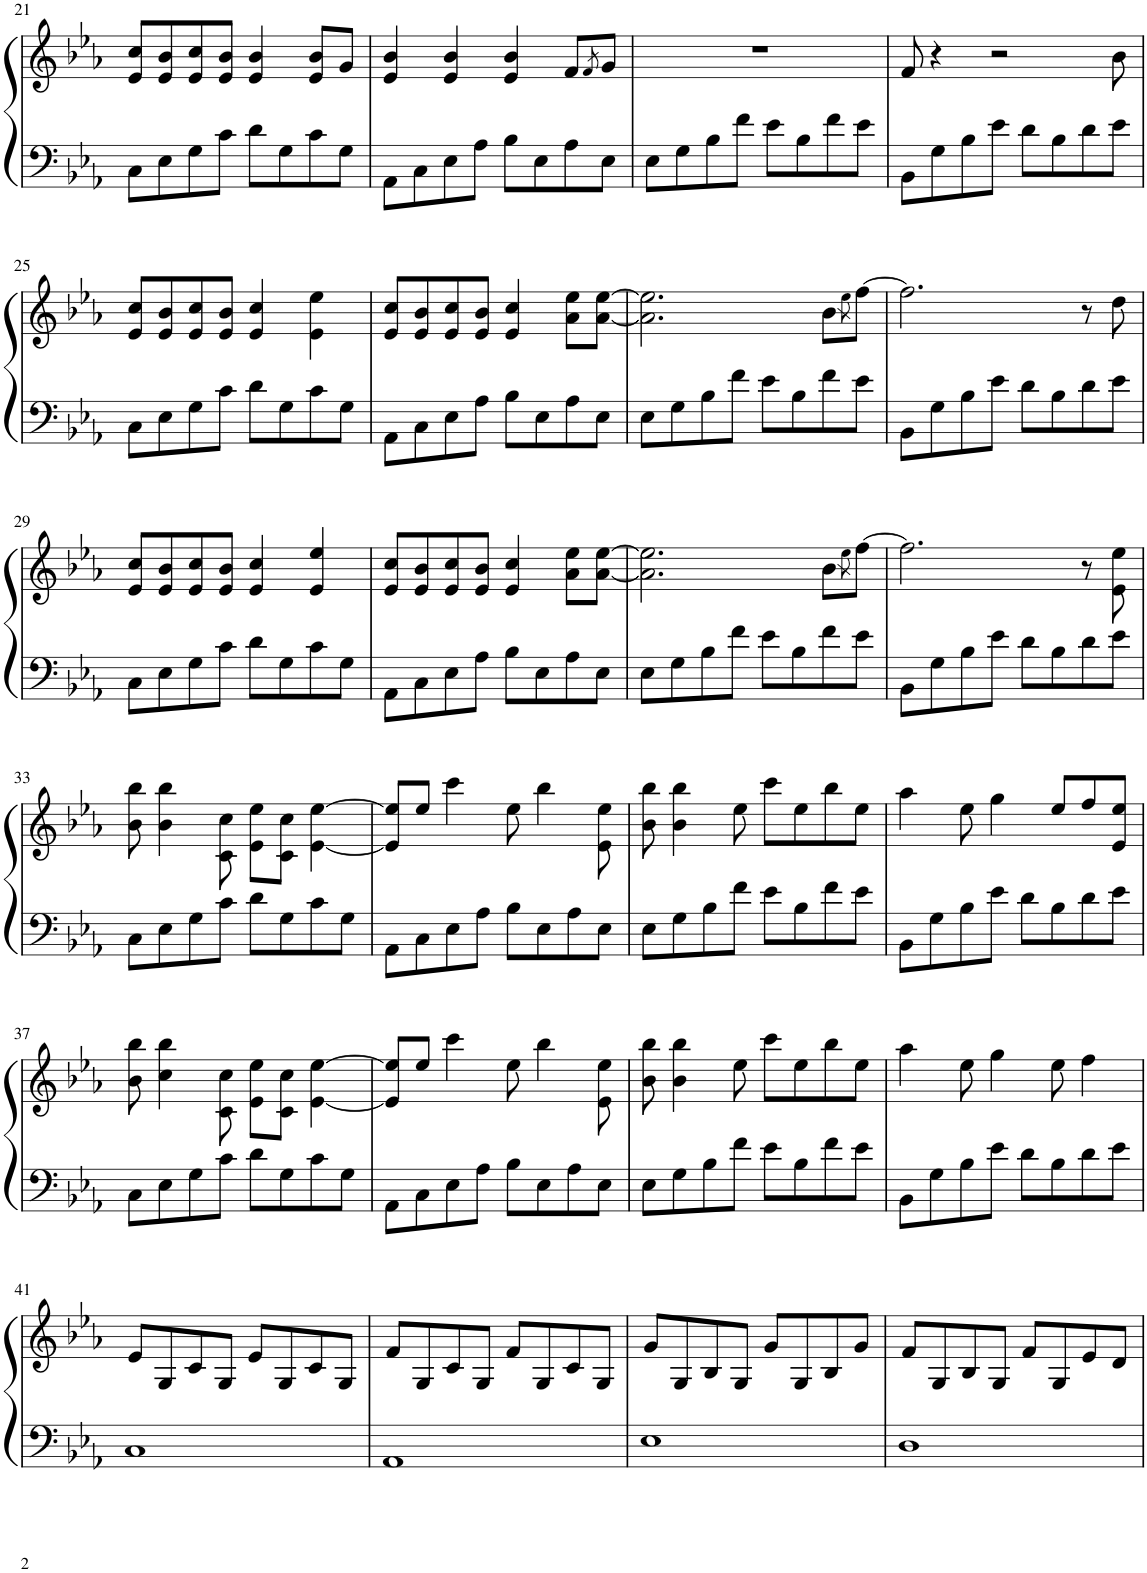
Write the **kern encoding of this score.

**kern	**kern
*part1	*part1
*staff2	*staff1
*I"Piano	*
*I'Pno.	*
!!LO:PB:g=z
*clefF4	*clefG2
*k[b-e-a-]	*k[b-e-a-]
*M4/4	*M4/4
=21	=21
8C\L	8e-/ 8cc/L
8E-\	8e-/ 8b-/
8G\	8e-/ 8cc/
8c\J	8e-/ 8b-/J
8d\L	4e-/ 4b-/
8G\	.
8c\	8e-/ 8b-/L
8G\J	8g/J
=22	=22
8AA-\L	4e-/ 4b-/
8C\	.
8E-\	4e-/ 4b-/
8A-\J	.
8B-\L	4e-/ 4b-/
8E-\	.
8A-\	8f/L
.	8qf/
8E-\J	8g/J
=23	=23
8E-\L	1r
8G\	.
8B-\	.
8f\J	.
8e-\L	.
8B-\	.
8f\	.
8e-\J	.
=24	=24
8BB-\L	8f/
8G\	4r
8B-\	.
8e-\J	2r
8d\L	.
8B-\	.
8d\	.
8e-\J	8b-\
!!LO:LB:g=z
=25	=25
8C\L	8e-/ 8cc/L
8E-\	8e-/ 8b-/
8G\	8e-/ 8cc/
8c\J	8e-/ 8b-/J
8d\L	4e-/ 4cc/
8G\	.
8c\	4e-\ 4ee-\
8G\J	.
=26	=26
8AA-\L	8e-/ 8cc/L
8C\	8e-/ 8b-/
8E-\	8e-/ 8cc/
8A-\J	8e-/ 8b-/J
8B-\L	4e-/ 4cc/
8E-\	.
8A-\	8a-\ 8ee-\L
8E-\J	[8a-\ [8ee-\J
=27	=27
8E-\L	2.a-\] 2.ee-\]
8G\	.
8B-\	.
8f\J	.
8e-\L	.
8B-\	.
8f\	8b-\L
.	8qee-\
8e-\J	[8ff\J
=28	=28
8BB-\L	2.ff\]
8G\	.
8B-\	.
8e-\J	.
8d\L	.
8B-\	.
8d\	8r
8e-\J	8dd\
!!LO:LB:g=z
=29	=29
8C\L	8e-/ 8cc/L
8E-\	8e-/ 8b-/
8G\	8e-/ 8cc/
8c\J	8e-/ 8b-/J
8d\L	4e-/ 4cc/
8G\	.
8c\	4e-/ 4ee-/
8G\J	.
=30	=30
8AA-\L	8e-/ 8cc/L
8C\	8e-/ 8b-/
8E-\	8e-/ 8cc/
8A-\J	8e-/ 8b-/J
8B-\L	4e-/ 4cc/
8E-\	.
8A-\	8a-\ 8ee-\L
8E-\J	[8a-\ [8ee-\J
=31	=31
8E-\L	2.a-\] 2.ee-\]
8G\	.
8B-\	.
8f\J	.
8e-\L	.
8B-\	.
8f\	8b-\L
.	8qee-\
8e-\J	[8ff\J
=32	=32
8BB-\L	2.ff\]
8G\	.
8B-\	.
8e-\J	.
8d\L	.
8B-\	.
8d\	8r
8e-\J	8e-\ 8ee-\
!!LO:LB:g=z
=33	=33
8C\L	8b-\ 8bb-\
8E-\	4b-\ 4bb-\
8G\	.
8c\J	8c\ 8cc\
8d\L	8e-\ 8ee-\L
8G\	8c\ 8cc\J
8c\	[4e-\ [4ee-\
8G\J	.
=34	=34
8AA-\L	8e-/] 8ee-/]L
8C\	8ee-/J
8E-\	4ccc\
8A-\J	.
8B-\L	8ee-\
8E-\	4bb-\
8A-\	.
8E-\J	8e-\ 8ee-\
=35	=35
8E-\L	8b-\ 8bb-\
8G\	4b-\ 4bb-\
8B-\	.
8f\J	8ee-\
8e-\L	8ccc\L
8B-\	8ee-\
8f\	8bb-\
8e-\J	8ee-\J
=36	=36
8BB-\L	4aa-\
8G\	.
8B-\	8ee-\
8e-\J	4gg\
8d\L	.
8B-\	8ee-/L
8d\	8ff/
8e-\J	8e-/ 8ee-/J
!!LO:LB:g=z
=37	=37
8C\L	8b-\ 8bb-\
8E-\	4cc\ 4bb-\
8G\	.
8c\J	8c\ 8cc\
8d\L	8e-\ 8ee-\L
8G\	8c\ 8cc\J
8c\	[4e-\ [4ee-\
8G\J	.
=38	=38
8AA-\L	8e-/] 8ee-/]L
8C\	8ee-/J
8E-\	4ccc\
8A-\J	.
8B-\L	8ee-\
8E-\	4bb-\
8A-\	.
8E-\J	8e-\ 8ee-\
=39	=39
8E-\L	8b-\ 8bb-\
8G\	4b-\ 4bb-\
8B-\	.
8f\J	8ee-\
8e-\L	8ccc\L
8B-\	8ee-\
8f\	8bb-\
8e-\J	8ee-\J
=40	=40
8BB-\L	4aa-\
8G\	.
8B-\	8ee-\
8e-\J	4gg\
8d\L	.
8B-\	8ee-\
8d\	4ff\
8e-\J	.
!!LO:LB:g=z
=41	=41
1C	8e-/L
.	8G/
.	8c/
.	8G/J
.	8e-/L
.	8G/
.	8c/
.	8G/J
=42	=42
1AA-	8f/L
.	8G/
.	8c/
.	8G/J
.	8f/L
.	8G/
.	8c/
.	8G/J
=43	=43
1E-	8g/L
.	8G/
.	8B-/
.	8G/J
.	8g/L
.	8G/
.	8B-/
.	8g/J
=44	=44
1D	8f/L
.	8G/
.	8B-/
.	8G/J
.	8f/L
.	8G/
.	8e-/
.	8d/J
=	=
*-	*-
